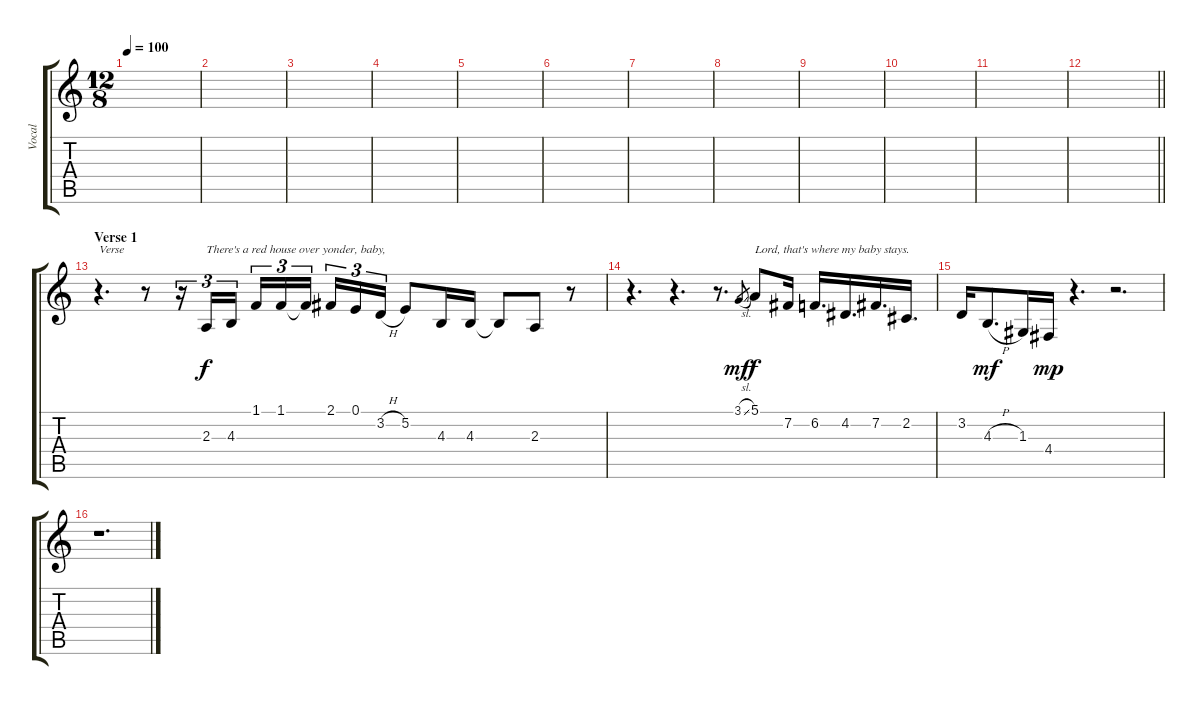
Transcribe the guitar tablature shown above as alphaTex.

\track ("Vocal" "Vocal") {instrument recorder}
\staff {score tabs}
\tuning (E4 B3 G3 D3 A2 E2) {hide}
\ts (12 8)
\tempo 100
\clef g2
\ks c
|
|
|
|
|
|
|
|
|
|
|
\barLineRight lightlight
|
\section ("" "Verse 1")
r.4{d txt "Verse"} r.8 r.16{tu (3 2)} 2.3.16{tu (3 2) txt "There's a red house over yonder, baby,"} 4.3.16{tu (3 2) beam splitsecondary} 1.1.16{tu (3 2)} 1.1.16{tu (3 2)} 1.1{t}.16{tu (3 2)} 2.1.16{tu (3 2)} 0.1.16{tu (3 2)} 3.2{h}.16{tu (3 2)} 5.2.8 4.3.16 4.3.16 4.3{t}.8 2.3.8 r.8 |
r.4{d} r.4{d} r.8{d} 3.1{sl}.8{gr dy mf} 5.1.8{txt "Lord, that's where my baby stays." dy f} 7.2.16 6.2.16{d} 4.2.16{d} 7.2.16{d} 2.2.16{d} |
3.2.16 4.3{h}.8{d dy mf} 1.3.16 4.4.16{dy mp} r.4{d} r.2{d} |
r.1{d}
